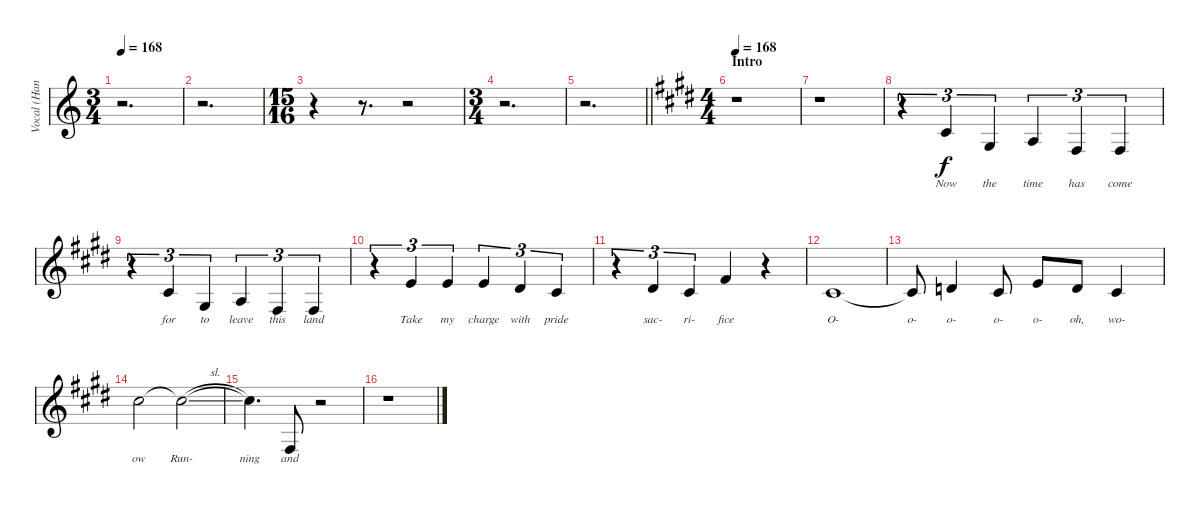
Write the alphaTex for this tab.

\track ("Vocal (Hansi Kursch)" "Vocal (Han") {instrument flute}
\staff {score}
\tuning (E4 B3 G3 D3 A2 E2) {hide}
\ts (3 4)
\tempo 168
\clef g2
\ks c
r.2{d dy f} |
r.2{d} |
\ts (15 16)
r.4 r.8{d} r.2 |
\ts (3 4)
r.2{d} |
\barLineRight lightlight
r.2{d} |
\ts (4 4)
\section ("" "Intro")
\tempo 168
\ks c#minor
r.1 |
r.1 |
r.4{tu (3 2)} 11.4.4{tu (3 2) lyrics (0 "Now") lyrics (1 "") lyrics (2 "") lyrics (3 "") lyrics (4 "")} 11.5.4{tu (3 2) lyrics (0 "the") lyrics (1 "") lyrics (2 "") lyrics (3 "") lyrics (4 "")} 12.5.4{tu (3 2) lyrics (0 "time") lyrics (1 "") lyrics (2 "") lyrics (3 "") lyrics (4 "")} 9.5.4{tu (3 2) lyrics (0 "has") lyrics (1 "") lyrics (2 "") lyrics (3 "") lyrics (4 "")} 9.5.4{tu (3 2) lyrics (0 "come") lyrics (1 "") lyrics (2 "") lyrics (3 "") lyrics (4 "")} |
r.4{tu (3 2)} 11.4.4{tu (3 2) lyrics (0 "for") lyrics (1 "") lyrics (2 "") lyrics (3 "") lyrics (4 "")} 11.5.4{tu (3 2) lyrics (0 "to") lyrics (1 "") lyrics (2 "") lyrics (3 "") lyrics (4 "")} 12.5.4{tu (3 2) lyrics (0 "leave") lyrics (1 "") lyrics (2 "") lyrics (3 "") lyrics (4 "")} 9.5.4{tu (3 2) lyrics (0 "this") lyrics (1 "") lyrics (2 "") lyrics (3 "") lyrics (4 "")} 9.5.4{tu (3 2) lyrics (0 "land") lyrics (1 "") lyrics (2 "") lyrics (3 "") lyrics (4 "")} |
r.4{tu (3 2)} 9.3.4{tu (3 2) lyrics (0 "Take") lyrics (1 "") lyrics (2 "") lyrics (3 "") lyrics (4 "")} 9.3.4{tu (3 2) lyrics (0 "my") lyrics (1 "") lyrics (2 "") lyrics (3 "") lyrics (4 "")} 9.3.4{tu (3 2) lyrics (0 "charge") lyrics (1 "") lyrics (2 "") lyrics (3 "") lyrics (4 "")} 8.3.4{tu (3 2) lyrics (0 "with") lyrics (1 "") lyrics (2 "") lyrics (3 "") lyrics (4 "")} 11.4.4{tu (3 2) lyrics (0 "pride") lyrics (1 "") lyrics (2 "") lyrics (3 "") lyrics (4 "")} |
r.4{tu (3 2)} 8.3.4{tu (3 2) lyrics (0 "sac-") lyrics (1 "") lyrics (2 "") lyrics (3 "") lyrics (4 "")} 11.4.4{tu (3 2) lyrics (0 "ri-") lyrics (1 "") lyrics (2 "") lyrics (3 "") lyrics (4 "")} 11.3.4{lyrics (0 "fice") lyrics (1 "") lyrics (2 "") lyrics (3 "") lyrics (4 "")} r.4 |
11.4.1{lyrics (0 "O-") lyrics (1 "") lyrics (2 "") lyrics (3 "") lyrics (4 "")} |
11.4{t}.8{lyrics (0 "o-") lyrics (1 "") lyrics (2 "") lyrics (3 "") lyrics (4 "")} 12.4.4{lyrics (0 "o-") lyrics (1 "") lyrics (2 "") lyrics (3 "") lyrics (4 "")} 11.4.8{lyrics (0 "o-") lyrics (1 "") lyrics (2 "") lyrics (3 "") lyrics (4 "")} 14.4.8{lyrics (0 "o-") lyrics (1 "") lyrics (2 "") lyrics (3 "") lyrics (4 "")} 12.4.8{lyrics (0 "oh,") lyrics (1 "") lyrics (2 "") lyrics (3 "") lyrics (4 "")} 11.4.4{lyrics (0 "wo-") lyrics (1 "") lyrics (2 "") lyrics (3 "") lyrics (4 "")} |
23.4.2{lyrics (0 "ow") lyrics (1 "") lyrics (2 "") lyrics (3 "") lyrics (4 "")} 23.4{sl t}.2{lyrics (0 "Run-") lyrics (1 "") lyrics (2 "") lyrics (3 "") lyrics (4 "")} |
23.4{t}.4{d lyrics (0 "ning") lyrics (1 "") lyrics (2 "") lyrics (3 "") lyrics (4 "")} 4.4.8{lyrics (0 "and") lyrics (1 "") lyrics (2 "") lyrics (3 "") lyrics (4 "")} r.2 |
r.1
